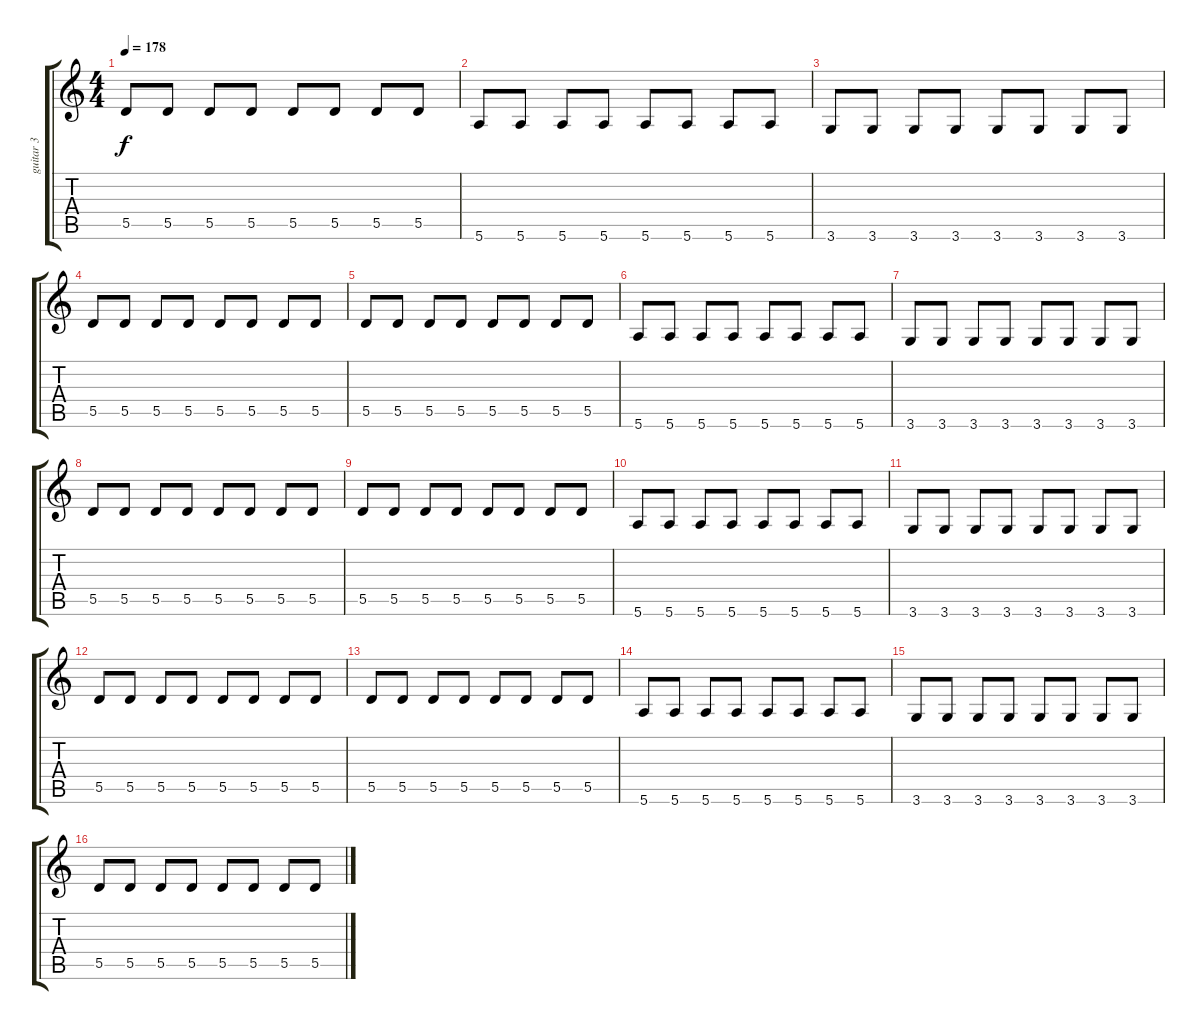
\track ("guitar 3" "guitar 3") {instrument electricbassfinger}
\staff {score tabs}
\tuning (E4 B3 G3 D3 A2 E2) {hide}
\ts (4 4)
\tempo 178
\clef g2
\ks c
5.5.8{dy f} 5.5.8 5.5.8 5.5.8 5.5.8 5.5.8 5.5.8 5.5.8 |
5.6.8 5.6.8 5.6.8 5.6.8 5.6.8 5.6.8 5.6.8 5.6.8 |
3.6.8 3.6.8 3.6.8 3.6.8 3.6.8 3.6.8 3.6.8 3.6.8 |
5.5.8 5.5.8 5.5.8 5.5.8 5.5.8 5.5.8 5.5.8 5.5.8 |
5.5.8 5.5.8 5.5.8 5.5.8 5.5.8 5.5.8 5.5.8 5.5.8 |
5.6.8 5.6.8 5.6.8 5.6.8 5.6.8 5.6.8 5.6.8 5.6.8 |
3.6.8 3.6.8 3.6.8 3.6.8 3.6.8 3.6.8 3.6.8 3.6.8 |
5.5.8 5.5.8 5.5.8 5.5.8 5.5.8 5.5.8 5.5.8 5.5.8 |
5.5.8 5.5.8 5.5.8 5.5.8 5.5.8 5.5.8 5.5.8 5.5.8 |
5.6.8 5.6.8 5.6.8 5.6.8 5.6.8 5.6.8 5.6.8 5.6.8 |
3.6.8 3.6.8 3.6.8 3.6.8 3.6.8 3.6.8 3.6.8 3.6.8 |
5.5.8 5.5.8 5.5.8 5.5.8 5.5.8 5.5.8 5.5.8 5.5.8 |
5.5.8 5.5.8 5.5.8 5.5.8 5.5.8 5.5.8 5.5.8 5.5.8 |
5.6.8 5.6.8 5.6.8 5.6.8 5.6.8 5.6.8 5.6.8 5.6.8 |
3.6.8 3.6.8 3.6.8 3.6.8 3.6.8 3.6.8 3.6.8 3.6.8 |
5.5.8 5.5.8 5.5.8 5.5.8 5.5.8 5.5.8 5.5.8 5.5.8
